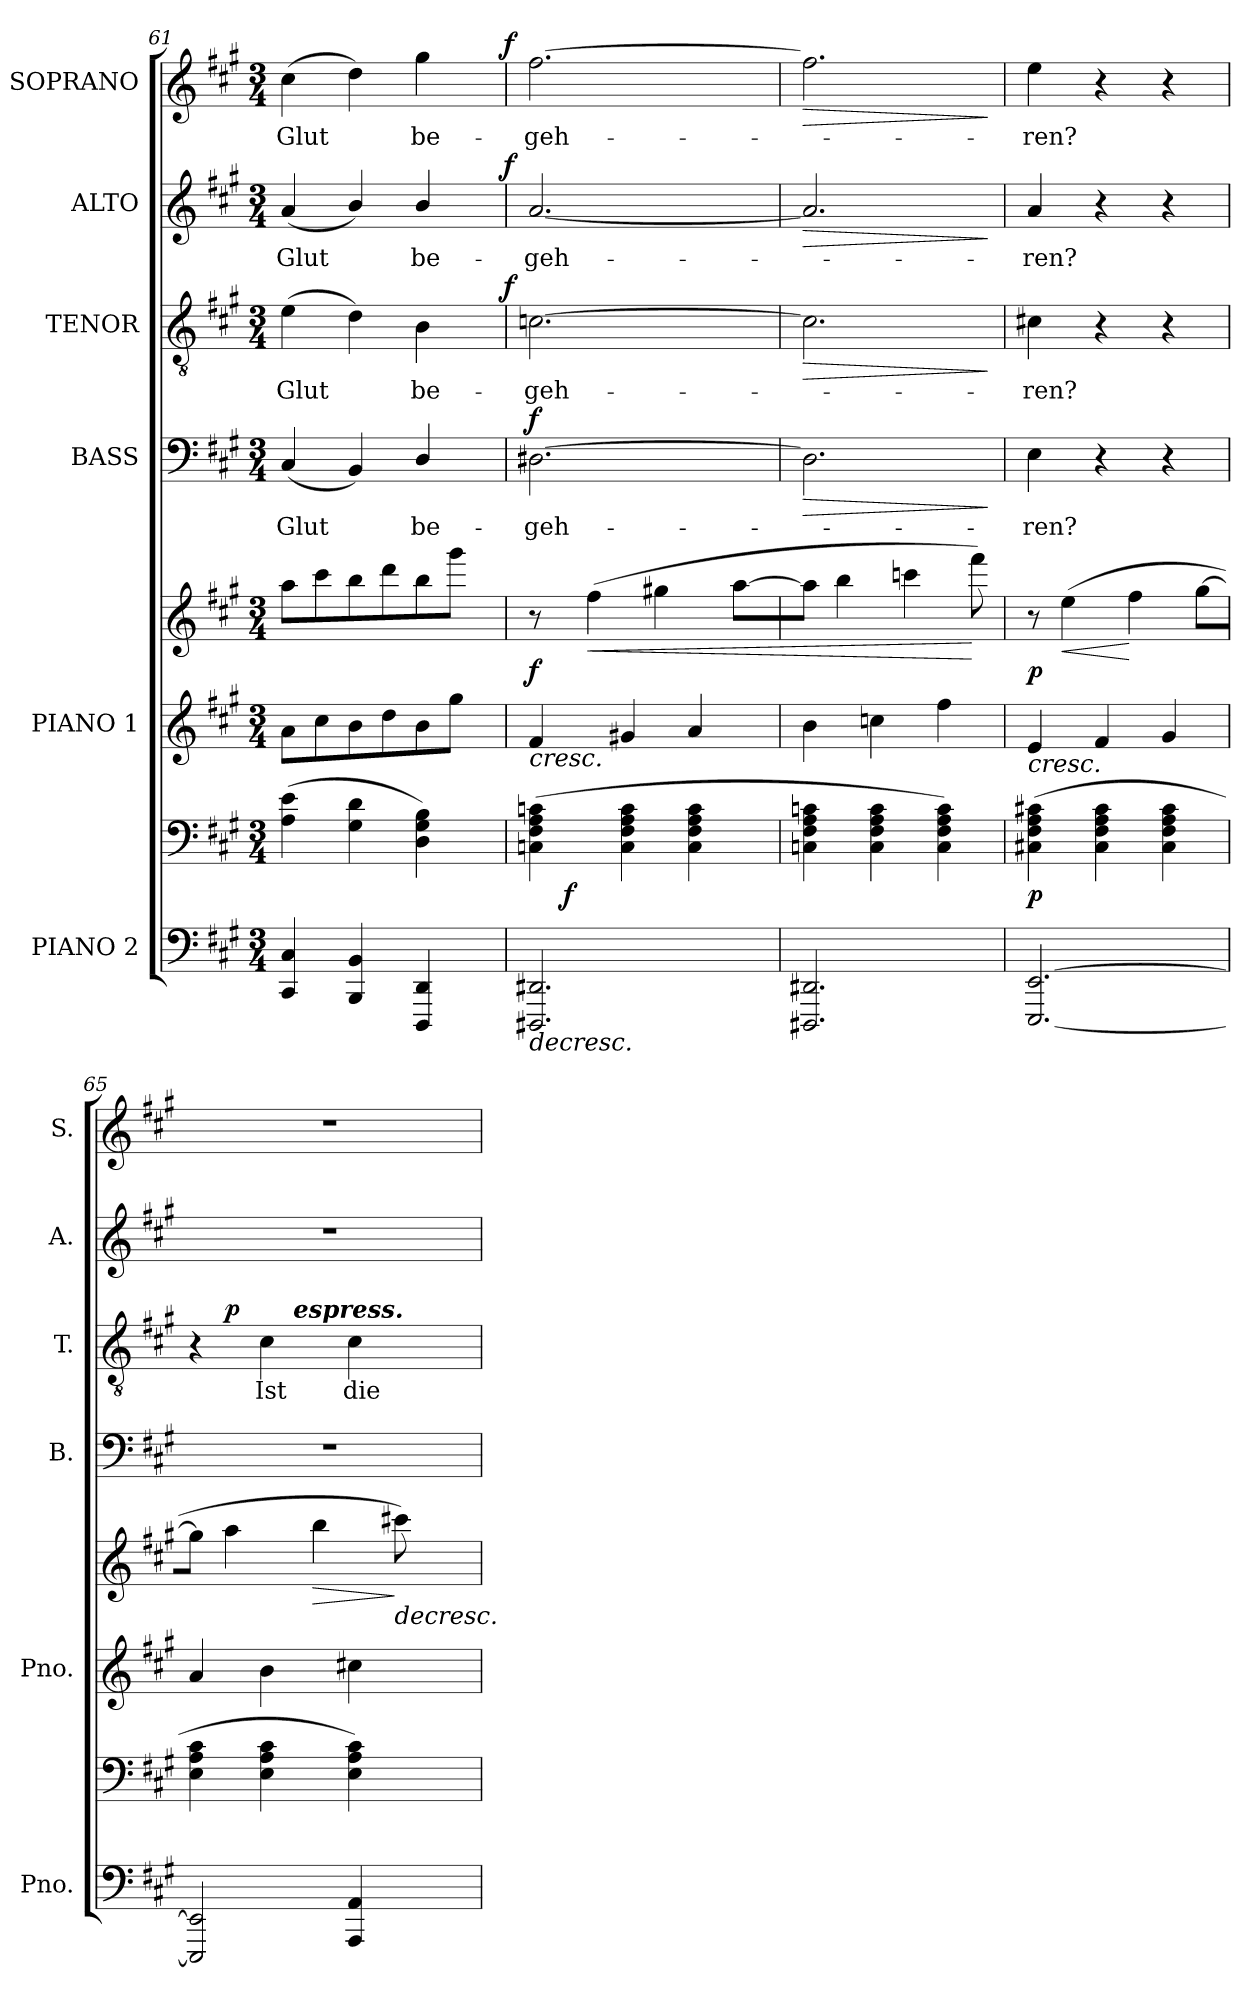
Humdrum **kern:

**kern	**kern	**dynam	**kern	**kern	**dynam	**kern	**text	**dynam	**kern	**text	**dynam	**kern	**text	**dynam	**kern	**text	**dynam
*part6	*part6	*part6	*part5	*part5	*part5	*part4	*part4	*part4	*part3	*part3	*part3	*part2	*part2	*part2	*part1	*part1	*part1
*staff8	*staff7	*staff7/8	*staff6	*staff5	*staff5/6	*staff4	*staff4	*staff4	*staff3	*staff3	*staff3	*staff2	*staff2	*staff2	*staff1	*staff1	*staff1
*I"PIANO 2	*	*	*I"PIANO 1	*	*	*I"BASS	*	*	*I"TENOR	*	*	*I"ALTO	*	*	*I"SOPRANO	*	*
*I'Pno.	*	*	*I'Pno.	*	*	*I'B.	*	*	*I'T.	*	*	*I'A.	*	*	*I'S.	*	*
*clefF4	*clefF4	*	*clefG2	*clefG2	*	*clefF4	*	*	*clefGv2	*	*	*clefG2	*	*	*clefG2	*	*
*	*	*	*	*	*	*	*	*	*ITrd7c12	*	*	*	*	*	*	*	*
*k[f#c#g#]	*k[f#c#g#]	*	*k[f#c#g#]	*k[f#c#g#]	*	*k[f#c#g#]	*	*	*k[f#c#g#]	*	*	*k[f#c#g#]	*	*	*k[f#c#g#]	*	*
*A:	*A:	*	*A:	*A:	*	*A:	*	*	*A:	*	*	*A:	*	*	*A:	*	*
*M3/4	*M3/4	*	*M3/4	*M3/4	*	*M3/4	*	*	*M3/4	*	*	*M3/4	*	*	*M3/4	*	*
=61	=61	=61	=61	=61	=61	=61	=61	=61	=61	=61	=61	=61	=61	=61	=61	=61	=61
!	!	!	!	!	!	!	!LO:LY:b:color=#000000	!	!	!	!	!	!	!	!	!	!
!	!	!	!	!	!	!	!	!	!	!LO:LY:b:color=#000000	!	!	!	!	!	!	!
!	!	!	!	!	!	!	!	!	!	!	!	!	!LO:LY:b:color=#000000	!	!	!	!
!	!	!	!	!	!	!	!	!	!	!	!	!	!	!	!	!LO:LY:b:color=#000000	!
*	*	*	*	*	*	*	*	*	*^	*	*	*^	*	*	*^	*	*
4CC#i/ 4C#i	(4Ai\ 4ei	.	8ai\L	8aai\L	.	(4C#i/	Glut	.	(4Ei\	2ryy	Glut	.	(4ai/	2ryy	Glut	.	(4cc#i\	2ryy	Glut	.
.	.	.	8cc#i\	8ccc#i\	.	.	.	.	.	.	.	.	.	.	.	.	.	.	.	.
4BBBi/ 4BBi	4G#i\ 4di	.	8bi\	8bbi\	.	4BBi/)	.	.	4Di\)	.	.	.	4bi/)	.	.	.	4ddi\)	.	.	.
.	.	.	8ddi\	8dddi\	.	.	.	.	.	.	.	.	.	.	.	.	.	.	.	.
!	!	!	!	!	!	!	!LO:LY:b:color=#000000	!	!	!	!	!	!	!	!	!	!	!	!	!
!	!	!	!	!	!	!	!	!	!	!	!LO:LY:b:color=#000000	!	!	!	!	!	!	!	!	!
!	!	!	!	!	!	!	!	!	!	!	!	!	!	!	!LO:LY:b:color=#000000	!	!	!	!	!
!	!	!	!	!	!	!	!	!	!	!	!	!	!	!	!	!	!	!	!LO:LY:b:color=#000000	!
4DDDi/ 4DDi	4Di\ 4G#i 4Bi)	.	8bi\	8bbi\	.	4Di/	be-	.	4BBi\	8ryy	be-	.	4bi/	8ryy	be-	.	4gg#i\	8ryy	be-	.
.	.	.	8gg#i\J	8ggg#i\J	.	.	.	.	.	16ryy	.	.	.	16ryy	.	.	.	16ryy	.	.
.	.	.	.	.	.	.	.	.	.	32ryy	.	.	.	32ryy	.	.	.	32ryy	.	.
.	.	.	.	.	.	.	.	.	.	64ryy	.	.	.	64ryy	.	.	.	64ryy	.	.
.	.	.	.	.	.	.	.	.	.	128...ryy	.	.	.	128...ryy	.	.	.	128...ryy	.	.
.	.	.	.	.	.	.	.	.	.	1024ryy	.	f	.	1024ryy	.	f	.	1024ryy	.	f
=62	=62	=62	=62	=62	=62	=62	=62	=62	=62	=62	=62	=62	=62	=62	=62	=62	=62	=62	=62	=62
!	!	!LO:HP:b=2	!	!	!	!	!	!	!	!	!	!	!	!	!	!	!	!	!	!
!	!	!LO:HP:n=1:b	!	!	!LO:HP:b=2	!	!	!	!	!	!	!	!	!	!	!	!	!	!	!
*	*	*	*	*	*	*	*	*	*v	*v	*	*	*	*	*	*	*v	*v	*	*
*	*	*	*	*	*	*	*	*	*	*	*	*v	*v	*	*	*	*	*
*	*	*	*	*	*	*	*	*	*^	*	*	*^	*	*	*^	*	*
!	!	!	!	!	!	!	!LO:LY:b:color=#000000	!	!	!	!	!	!	!	!	!	!	!	!	!
*	*	*	*	*	*	*	*	*	*v	*v	*	*	*	*	*	*	*v	*v	*	*
*	*	*	*	*	*	*	*	*	*	*	*	*v	*v	*	*	*	*	*
*	*	*	*	*	*	*	*	*	*^	*	*	*^	*	*	*^	*	*
!	!	!	!	!	!	!	!	!	!	!	!LO:LY:b:color=#000000	!	!	!	!	!	!	!	!	!
*	*	*	*	*	*	*	*	*	*v	*v	*	*	*	*	*	*	*v	*v	*	*
*	*	*	*	*	*	*	*	*	*	*	*	*v	*v	*	*	*	*	*
*	*	*	*	*	*	*	*	*	*^	*	*	*^	*	*	*^	*	*
!	!	!	!	!	!	!	!	!	!	!	!	!	!	!	!LO:LY:b:color=#000000	!	!	!	!	!
*	*	*	*	*	*	*	*	*	*v	*v	*	*	*	*	*	*	*v	*v	*	*
*	*	*	*	*	*	*	*	*	*	*	*	*v	*v	*	*	*	*	*
*	*	*	*	*	*	*	*	*	*^	*	*	*^	*	*	*^	*	*
!	!	!	!	!	!	!	!	!	!	!	!	!	!	!	!	!	!	!	!LO:LY:b:color=#000000	!
*	*	*	*	*	*	*	*	*	*v	*v	*	*	*	*	*	*	*v	*v	*	*
*^	*	*	*	*	*	*	*	*	*	*	*	*v	*v	*	*	*	*	*
2.DDD#Xi/ 2.DD#Xi	32ryy	(4Cni\ 4F#i 4Ai 4cni	> >	4f#i/	8r	< f	[2.D#Xi\	-geh-	f	[2.Cni\	-geh-	.	[2.ai/	-geh-	.	[2.ff#i\	-geh-	.
.	64ryy	.	.	.	.	.	.	.	.	.	.	.	.	.	.	.	.	.
.	128ryy	.	.	.	.	.	.	.	.	.	.	.	.	.	.	.	.	.
.	256ryy	.	.	.	.	.	.	.	.	.	.	.	.	.	.	.	.	.
.	1024ryy	.	.	.	.	.	.	.	.	.	.	.	.	.	.	.	.	.
.	2ryy	.	f	.	.	.	.	.	.	.	.	.	.	.	.	.	.	.
!	!	!	!	!	!	!LO:HP:b	!	!	!	!	!	!	!	!	!	!	!	!
.	.	.	.	.	(4ff#i\	<	.	.	.	.	.	.	.	.	.	.	.	.
.	.	4Ci\ 4F#i 4Ai 4ci	.	4g#Xi/	.	.	.	.	.	.	.	.	.	.	.	.	.	.
.	.	.	.	.	4gg#Xi\	.	.	.	.	.	.	.	.	.	.	.	.	.
.	.	4Ci\ 4F#i 4Ai 4ci	.	4ai/	.	.	.	.	.	.	.	.	.	.	.	.	.	.
.	8ryy	.	.	.	.	.	.	.	.	.	.	.	.	.	.	.	.	.
.	.	.	.	.	[8aai\L	.	.	.	.	.	.	.	.	.	.	.	.	.
.	16ryy	.	.	.	.	.	.	.	.	.	.	.	.	.	.	.	.	.
.	512.ryy	.	.	.	.	.	.	.	.	.	.	.	.	.	.	.	.	.
=63	=63	=63	=63	=63	=63	=63	=63	=63	=63	=63	=63	=63	=63	=63	=63	=63	=63	=63
!	!	!	!	!	!	!	!	!	!LO:HP:b	!	!	!LO:HP:b	!	!	!LO:HP:b	!	!	!LO:HP:b
*v	*v	*	*	*	*	*	*	*	*	*	*	*	*	*	*	*	*	*
2.DDD#Xi/ 2.DD#Xi	4Cni\ 4F#i 4Ai 4cni	.	4bi\	8aai\J]	.	2.D#i\]	.	>	2.Ci\]	.	>	2.ai/]	.	>	2.ff#i\]	.	>
.	.	.	.	4bbi\	.	.	.	.	.	.	.	.	.	.	.	.	.
.	4Ci\ 4F#i 4Ai 4ci	.	4ccni\	.	.	.	.	.	.	.	.	.	.	.	.	.	.
.	.	.	.	4cccni\	.	.	.	.	.	.	.	.	.	.	.	.	.
.	4Ci\ 4F#i 4Ai 4ci)	]	4ff#i\	.	.	.	.	.	.	.	.	.	.	.	.	.	.
.	.	.	.	8fff#i\)	[	.	.	.	.	.	.	.	.	.	.	.	.
.	.	]	.	.	[	.	.	]	.	.	]	.	.	]	.	.	]
=64	=64	=64	=64	=64	=64	=64	=64	=64	=64	=64	=64	=64	=64	=64	=64	=64	=64
!	!	!	!	!	!LO:HP:b=2	!	!	!	!	!	!	!	!	!	!	!	!
!	!	!	!	!	!	!	!LO:LY:b:color=#000000	!	!	!	!	!	!	!	!	!	!
!	!	!	!	!	!	!	!	!	!	!LO:LY:b:color=#000000	!	!	!	!	!	!	!
!	!	!	!	!	!	!	!	!	!	!	!	!	!LO:LY:b:color=#000000	!	!	!	!
!	!	!	!	!	!	!	!	!	!	!	!	!	!	!	!	!LO:LY:b:color=#000000	!
[2.EEEi/ [2.EEi	(4C#Xi\ 4F#i 4Ai 4c#Xi	p	4ei/	8r	< p	4Ei\	-ren?	.	4C#Xi\	-ren?	.	4ai/	-ren?	.	4eei\	-ren?	.
!	!	!	!	!	!LO:HP:b	!	!	!	!	!	!	!	!	!	!	!	!
.	.	.	.	(4eei\	<	.	.	.	.	.	.	.	.	.	.	.	.
.	4C#i\ 4F#i 4Ai 4c#i	.	4f#i/	.	.	4r	.	.	4r	.	.	4r	.	.	4r	.	.
.	.	.	.	4ff#i\	[	.	.	.	.	.	.	.	.	.	.	.	.
.	4C#i\ 4F#i 4Ai 4c#i	.	4g#i/	.	.	4r	.	.	4r	.	.	4r	.	.	4r	.	.
.	.	.	.	[8gg#i\L	.	.	.	.	.	.	.	.	.	.	.	.	.
=65	=65	=65	=65	=65	=65	=65	=65	=65	=65	=65	=65	=65	=65	=65	=65	=65	=65
!	!	!	!	!	!	!LO:N:vis=1	!	!	!	!	!	!LO:N:vis=1	!	!	!LO:N:vis=1	!	!
*	*	*	*	*	*	*	*	*	*^	*	*	*	*	*	*	*	*
*	*	*	*	*	*	*	*	*	*	*^	*	*	*	*	*	*	*	*
2EEEi/] 2EEi]	4Ei\ 4Ai 4c#i	.	4ai/	8gg#i\J]	.	2.r	.	.	4r	8ryy	4ryy	.	.	2.r	.	.	2.r	.	.
.	.	.	.	4aai\	.	.	.	.	.	2ryy	.	.	p	.	.	.	.	.	.
!	!	!	!	!	!	!	!	!	!	!	!	!LO:LY:b:color=#000000	!	!	!	!	!	!	!
.	4Ei\ 4Ai 4c#i	.	4bi\	.	]	.	.	.	4C#i\	.	16ryy	Ist	.	.	.	.	.	.	.
.	.	.	.	.	.	.	.	.	.	.	128...ryy	.	.	.	.	.	.	.	.
!	!	!	!	!	!	!	!	!	!	!	!LO:TX:a:Bi:t=espress.	!	!	!	!	!	!	!	!
.	.	.	.	.	.	.	.	.	.	.	4ryy	.	.	.	.	.	.	.	.
!	!	!	!	!	!LO:HP:b	!	!	!	!	!	!	!	!	!	!	!	!	!	!
.	.	.	.	4bbi\	>	.	.	.	.	.	.	.	.	.	.	.	.	.	.
!	!	!	!	!	!	!	!	!	!	!	!	!LO:LY:b:color=#000000	!	!	!	!	!	!	!
4AAAi/ 4AAi	4Ei\ 4Ai 4c#i)	.	4cc#Xi\	.	.	.	.	.	4C#i\	.	.	die	.	.	.	.	.	.	.
.	.	.	.	.	.	.	.	.	.	.	8ryy	.	.	.	.	.	.	.	.
!	!	!	!	!	!LO:HP:n=1:b	!	!	!	!	!	!	!	!	!	!	!	!	!	!
.	.	.	.	8ccc#Xi\)	] >	.	.	.	.	8ryy	.	.	.	.	.	.	.	.	.
.	.	.	.	.	.	.	.	.	.	.	32ryy	.	.	.	.	.	.	.	.
.	.	.	.	.	.	.	.	.	.	.	64ryy	.	.	.	.	.	.	.	.
.	.	.	.	.	.	.	.	.	.	.	1024ryy	.	.	.	.	.	.	.	.
.	.	.	.	.	[	.	.	.	.	.	.	.	.	.	.	.	.	.	.
*	*	*	*	*	*	*	*	*	*v	*v	*v	*	*	*	*	*	*	*	*
=	=	=	=	=	=	=	=	=	=	=	=	=	=	=	=	=	=
*-	*-	*-	*-	*-	*-	*-	*-	*-	*-	*-	*-	*-	*-	*-	*-	*-	*-
